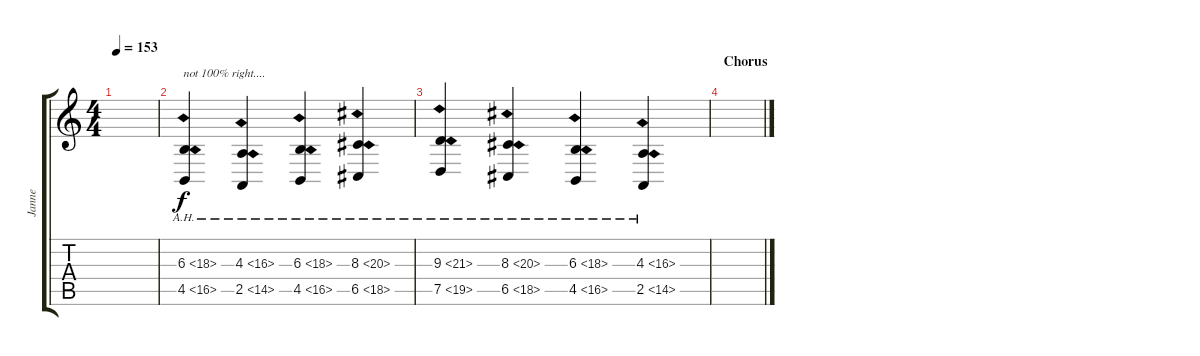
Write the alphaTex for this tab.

\track ("Janne" "Janne") {instrument stringensemble1}
\staff {score tabs}
\tuning (D4 A3 F3 C3 G2 D2) {hide}
\ts (4 4)
\tempo 153
\clef g2
\ks c
|
(6.3{ah 12} 4.5{ah 12}).4{txt "not 100% right...."} (4.3{ah 12} 2.5{ah 12}).4 (6.3{ah 12} 4.5{ah 12}).4 (8.3{ah 12} 6.5{ah 12}).4 |
(9.3{ah 12} 7.5{ah 12}).4 (8.3{ah 12} 6.5{ah 12}).4 (6.3{ah 12} 4.5{ah 12}).4 (4.3{ah 12} 2.5{ah 12}).4 |
\section ("" "Chorus")
